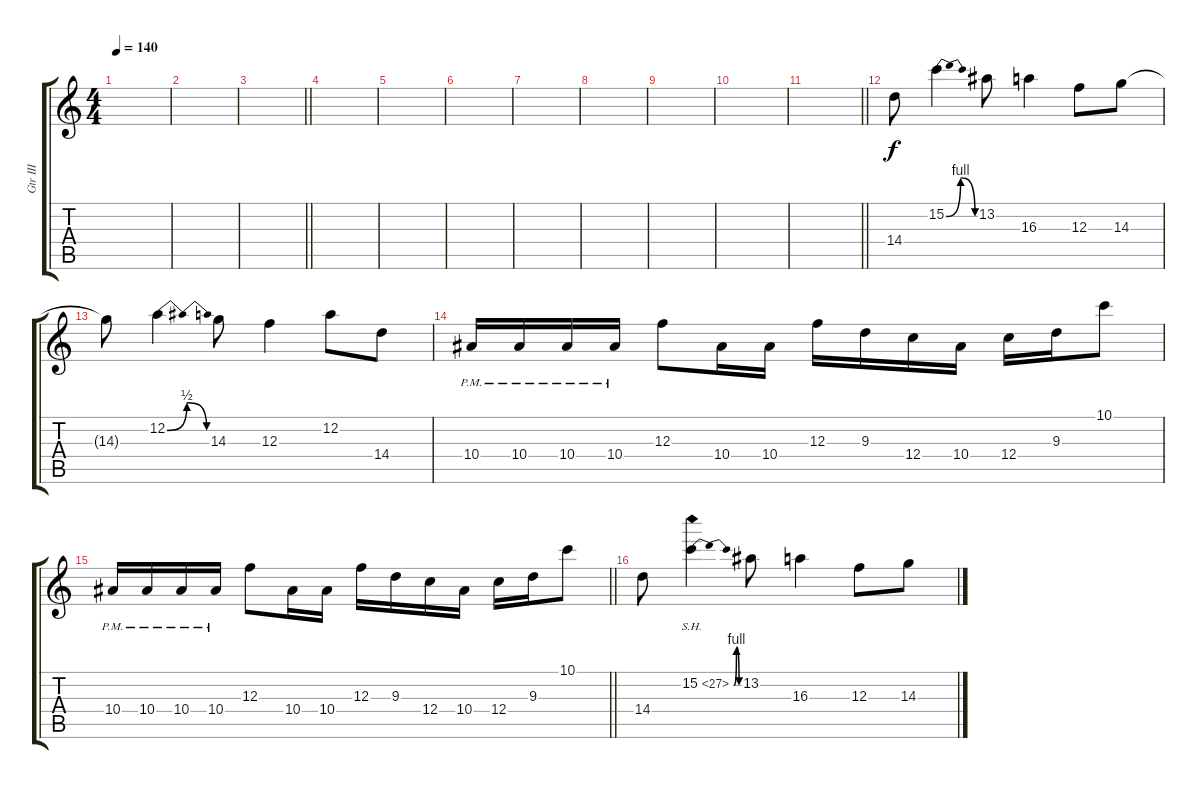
\track ("Gtr III" "Gtr III") {instrument overdrivenguitar}
\staff {score tabs}
\tuning (D4 A3 F3 C3 G2 D2) {hide}
\ts (4 4)
\tempo 140
\clef g2
\ks c
|
|
\barLineRight lightlight
|
|
|
|
|
|
|
|
\barLineRight lightlight
|
14.4.8 15.2{be (bendrelease 0 0 30 4 30 4 60 0)}.4 13.2.8 16.3.4 12.3.8 14.3.8 |
14.3{t}.8 12.2{be (bendrelease 0 0 30 2 30 2 60 0)}.4 14.3.8 12.3.4 12.2.8 14.4.8 |
10.4{pm}.16 10.4{pm}.16 10.4{pm}.16 10.4{pm}.16 12.3.8 10.4.16 10.4.16 12.3.16 9.3.16 12.4.16 10.4.16 12.4.16 9.3.16 10.1.8 |
\barLineRight lightlight
10.4{pm}.16 10.4{pm}.16 10.4{pm}.16 10.4{pm}.16 12.3.8 10.4.16 10.4.16 12.3.16 9.3.16 12.4.16 10.4.16 12.4.16 9.3.16 10.1.8 |
14.4.8 15.2{be (bendrelease 0 0 30 4 30 4 60 0) sh 12}.4 13.2.8 16.3.4 12.3.8 14.3.8
